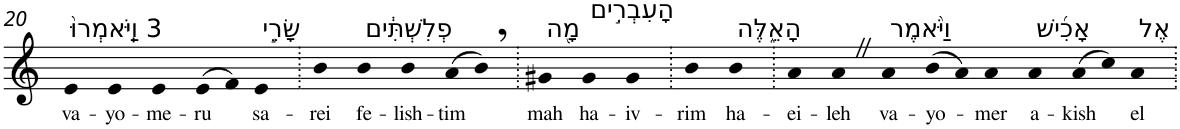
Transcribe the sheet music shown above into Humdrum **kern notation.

**kern	**text
*part1	*part1
*staff1	*staff1
*I"Piano	*
*I'Pno	*
!!LO:PB:g=z
*clefG2	*
*k[]	*
=20	=20
!LO:TX:a:t=3 וַיֹּֽאמְרוּ֙	!
!	!LO:LY:b
4e	va-
!	!LO:LY:b
4e	-yo-
!	!LO:LY:b
4e	-me-
!	!LO:LY:b
(>8e	-ru
8f)	.
!LO:TX:a:t=שָׂרֵ֣י	!
!	!LO:LY:b
4e	sa-
=21.	=21.
!	!LO:LY:b
4b	-rei
!LO:TX:a:t=פְלִשְׁתִּ֔ים	!
!	!LO:LY:b
4b	fe-
!	!LO:LY:b
4b	-lish-
!	!LO:LY:b
(>8a	-tim
8b,)	.
=22.	=22.
!LO:TX:a:t=מָ֖ה	!
!	!LO:LY:b
4g#X	mah
!LO:TX:a:t=הָעִבְרִ֣ים	!
!	!LO:LY:b
4g#	ha-
!	!LO:LY:b
4g#	-iv-
=23.	=23.
!	!LO:LY:b
4b	-rim
!LO:TX:a:t=הָאֵ֑לֶּה	!
!	!LO:LY:b
4b	ha-
=24.	=24.
!	!LO:LY:b
4a	-ei-
!	!LO:LY:b
4aZ	-leh
!LO:TX:a:t=וַיֹּ֨אמֶר	!
!	!LO:LY:b
4a	va-
!	!LO:LY:b
(>8b	-yo-
8a)	.
!	!LO:LY:b
4a	-mer
!LO:TX:a:t=אָכִ֜ישׁ	!
!	!LO:LY:b
4a	a-
!	!LO:LY:b
(>8a	-kish
8cc)	.
!LO:TX:a:t=אֶל	!
!	!LO:LY:b
4a	el
=.	=.
*-	*-
